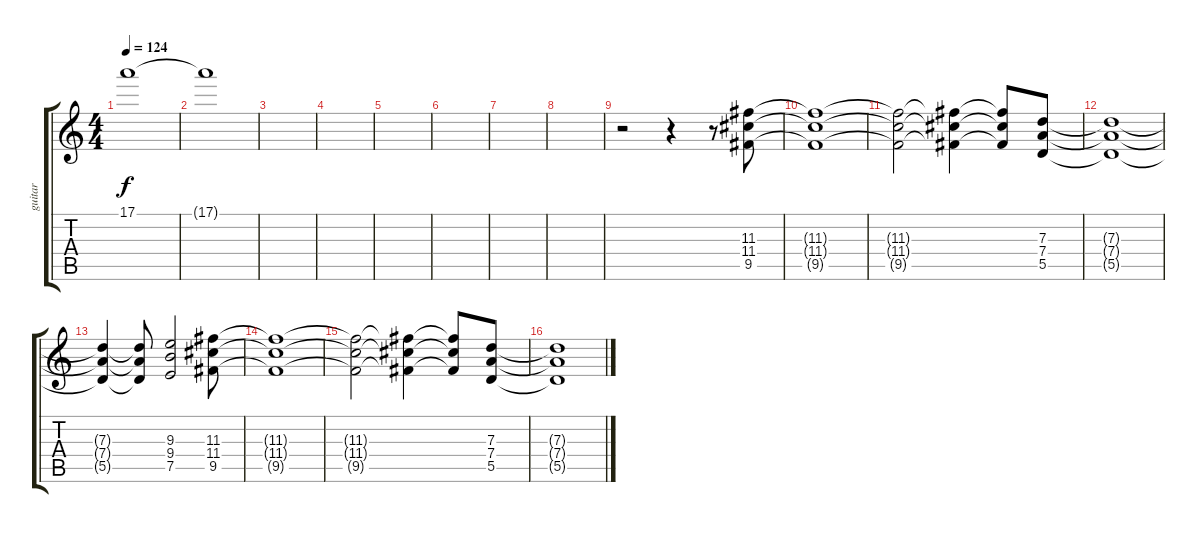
\track ("guitar" "guitar") {instrument distortionguitar}
\staff {score tabs}
\tuning (E4 B3 G3 D3 A2 E2) {hide}
\ts (4 4)
\tempo 124
\clef g2
\ks c
17.1{t}.1{dy f volume 7} |
17.1{t}.1 |
|
|
|
|
|
|
r.2{volume 16} r.4 r.8 (11.3 11.4 9.5).8 |
(11.3{t} 11.4{t} 9.5{t}).1 |
(11.3{t} 11.4{t} 9.5{t}).2 (11.3{t} 11.4{t} 9.5{t}).4 (11.3{t} 11.4{t} 9.5{t}).8 (7.3 7.4 5.5).8 |
(7.3{t} 7.4{t} 5.5{t}).1 |
(7.3{t} 7.4{t} 5.5{t}).4 (7.3{t} 7.4{t} 5.5{t}).8 (9.3 9.4 7.5).2 (11.3 11.4 9.5).8 |
(11.3{t} 11.4{t} 9.5{t}).1 |
(11.3{t} 11.4{t} 9.5{t}).2 (11.3{t} 11.4{t} 9.5{t}).4 (11.3{t} 11.4{t} 9.5{t}).8 (7.3 7.4 5.5).8 |
(7.3{t} 7.4{t} 5.5{t}).1
